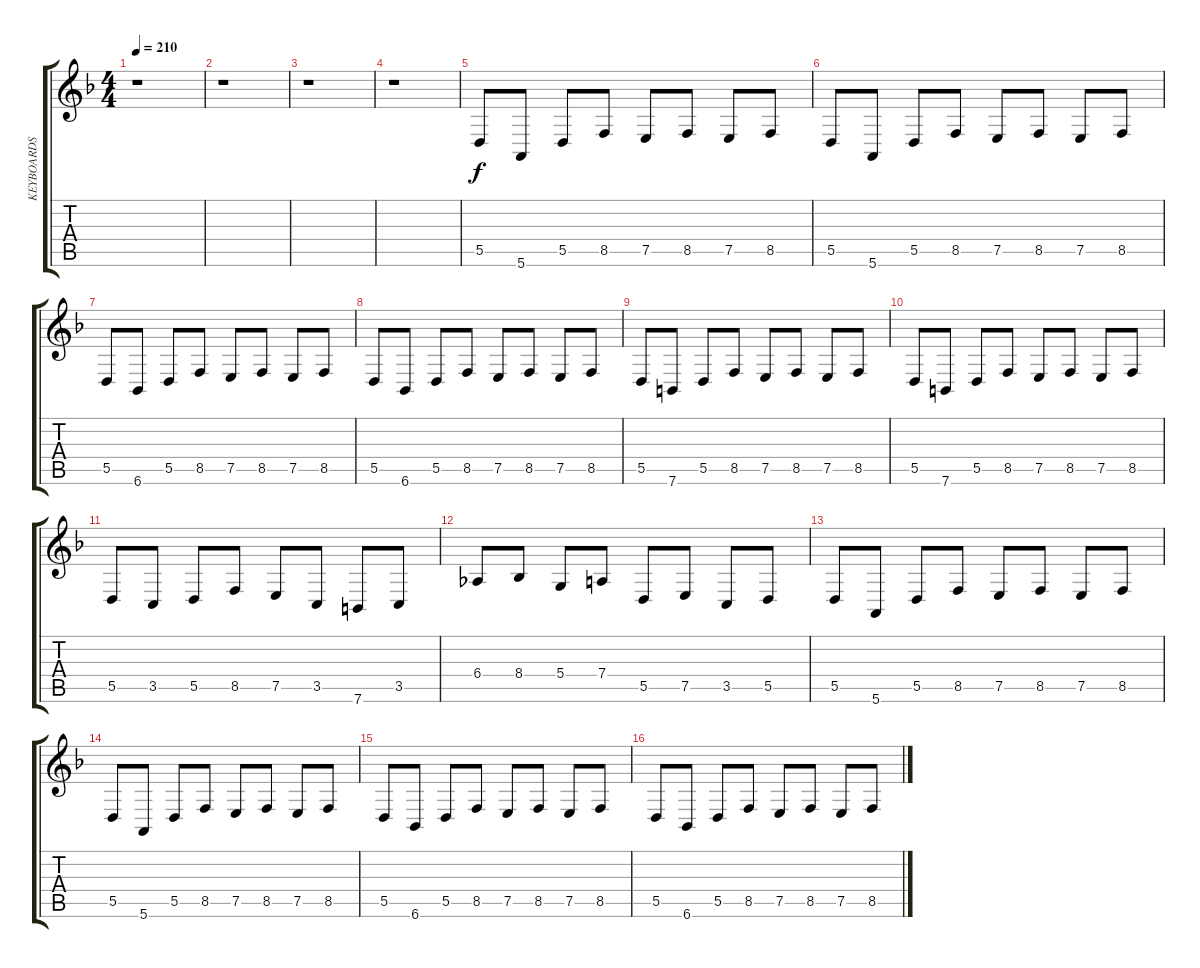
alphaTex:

\track ("KEYBOARDS" "KEYBOARDS") {instrument reedorgan}
\staff {score tabs}
\tuning (E4 B3 G3 D3 A2 E2) {hide}
\ts (4 4)
\tempo 210
\clef g2
\ks f
r.1{dy f} |
r.1 |
r.1 |
r.1 |
5.5.8 5.6.8 5.5.8 8.5.8 7.5.8 8.5.8 7.5.8 8.5.8 |
5.5.8 5.6.8 5.5.8 8.5.8 7.5.8 8.5.8 7.5.8 8.5.8 |
5.5.8 6.6.8 5.5.8 8.5.8 7.5.8 8.5.8 7.5.8 8.5.8 |
5.5.8 6.6.8 5.5.8 8.5.8 7.5.8 8.5.8 7.5.8 8.5.8 |
5.5.8 7.6.8 5.5.8 8.5.8 7.5.8 8.5.8 7.5.8 8.5.8 |
5.5.8 7.6.8 5.5.8 8.5.8 7.5.8 8.5.8 7.5.8 8.5.8 |
5.5.8 3.5.8 5.5.8 8.5.8 7.5.8 3.5.8 7.6.8 3.5.8 |
6.4.8 8.4.8 5.4.8 7.4.8 5.5.8 7.5.8 3.5.8 5.5.8 |
5.5.8 5.6.8 5.5.8 8.5.8 7.5.8 8.5.8 7.5.8 8.5.8 |
5.5.8 5.6.8 5.5.8 8.5.8 7.5.8 8.5.8 7.5.8 8.5.8 |
5.5.8 6.6.8 5.5.8 8.5.8 7.5.8 8.5.8 7.5.8 8.5.8 |
5.5.8 6.6.8 5.5.8 8.5.8 7.5.8 8.5.8 7.5.8 8.5.8
